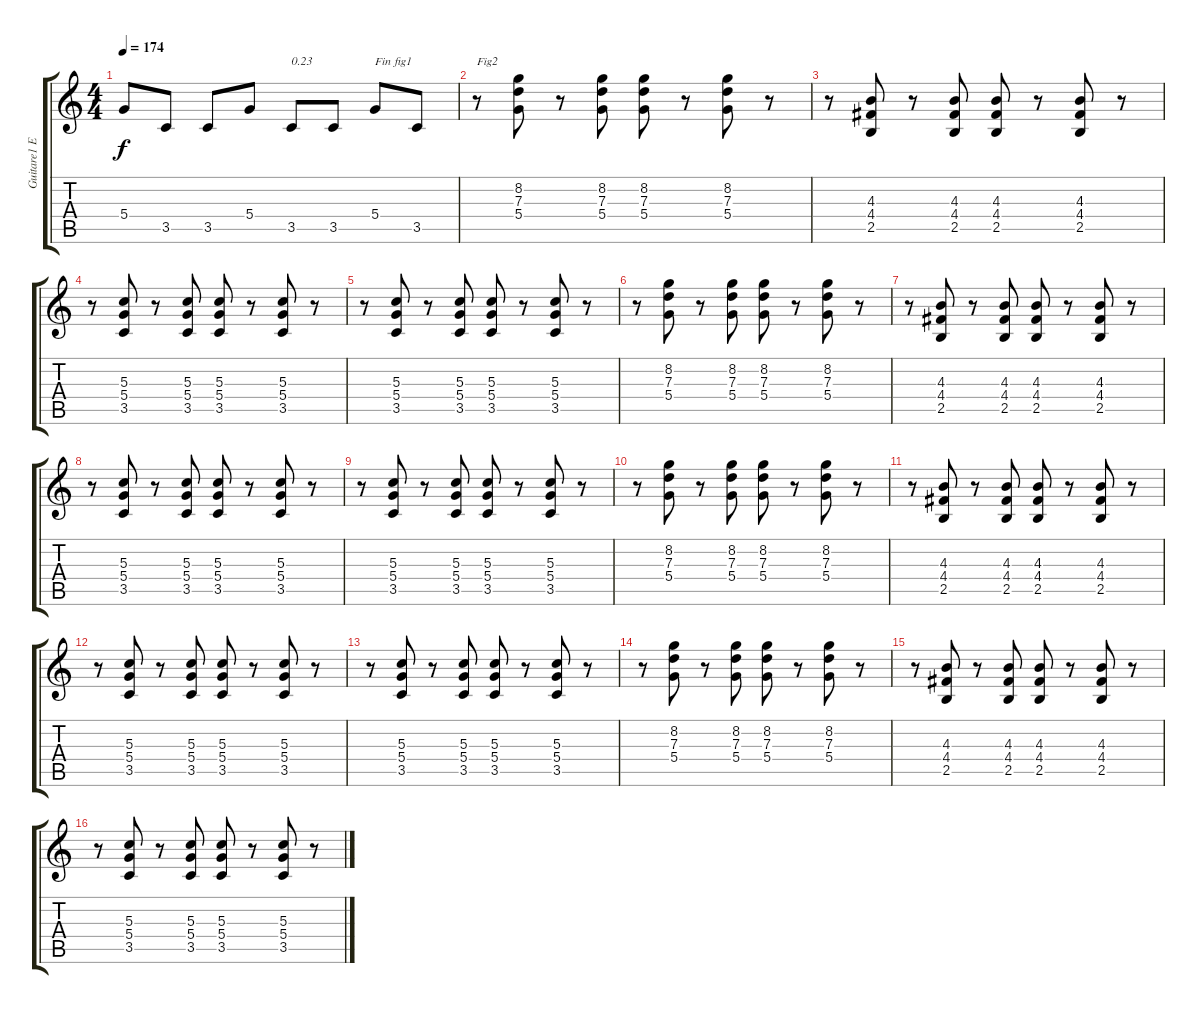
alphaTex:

\track ("Guitare1 E" "Guitare1 E") {instrument overdrivenguitar}
\staff {score tabs}
\tuning (E4 B3 G3 D3 A2 E2) {hide}
\ts (4 4)
\tempo 174
\clef g2
\ks c
5.4.8{dy f} 3.5.8 3.5.8 5.4.8 3.5.8{txt "0.23"} 3.5.8 5.4.8{txt "Fin fig1"} 3.5.8 |
r.8{txt "Fig2"} (8.2 7.3 5.4).8 r.8 (8.2 7.3 5.4).8 (8.2 7.3 5.4).8 r.8 (8.2 7.3 5.4).8 r.8 |
r.8 (4.3 4.4 2.5).8 r.8 (4.3 4.4 2.5).8 (4.3 4.4 2.5).8 r.8 (4.3 4.4 2.5).8 r.8 |
r.8 (5.3 5.4 3.5).8 r.8 (5.3 5.4 3.5).8 (5.3 5.4 3.5).8 r.8 (5.3 5.4 3.5).8 r.8 |
r.8 (5.3 5.4 3.5).8 r.8 (5.3 5.4 3.5).8 (5.3 5.4 3.5).8 r.8 (5.3 5.4 3.5).8 r.8 |
r.8 (8.2 7.3 5.4).8 r.8 (8.2 7.3 5.4).8 (8.2 7.3 5.4).8 r.8 (8.2 7.3 5.4).8 r.8 |
r.8 (4.3 4.4 2.5).8 r.8 (4.3 4.4 2.5).8 (4.3 4.4 2.5).8 r.8 (4.3 4.4 2.5).8 r.8 |
r.8 (5.3 5.4 3.5).8 r.8 (5.3 5.4 3.5).8 (5.3 5.4 3.5).8 r.8 (5.3 5.4 3.5).8 r.8 |
r.8 (5.3 5.4 3.5).8 r.8 (5.3 5.4 3.5).8 (5.3 5.4 3.5).8 r.8 (5.3 5.4 3.5).8 r.8 |
r.8 (8.2 7.3 5.4).8 r.8 (8.2 7.3 5.4).8 (8.2 7.3 5.4).8 r.8 (8.2 7.3 5.4).8 r.8 |
r.8 (4.3 4.4 2.5).8 r.8 (4.3 4.4 2.5).8 (4.3 4.4 2.5).8 r.8 (4.3 4.4 2.5).8 r.8 |
r.8 (5.3 5.4 3.5).8 r.8 (5.3 5.4 3.5).8 (5.3 5.4 3.5).8 r.8 (5.3 5.4 3.5).8 r.8 |
r.8 (5.3 5.4 3.5).8 r.8 (5.3 5.4 3.5).8 (5.3 5.4 3.5).8 r.8 (5.3 5.4 3.5).8 r.8 |
r.8 (8.2 7.3 5.4).8 r.8 (8.2 7.3 5.4).8 (8.2 7.3 5.4).8 r.8 (8.2 7.3 5.4).8 r.8 |
r.8 (4.3 4.4 2.5).8 r.8 (4.3 4.4 2.5).8 (4.3 4.4 2.5).8 r.8 (4.3 4.4 2.5).8 r.8 |
r.8 (5.3 5.4 3.5).8 r.8 (5.3 5.4 3.5).8 (5.3 5.4 3.5).8 r.8 (5.3 5.4 3.5).8 r.8
